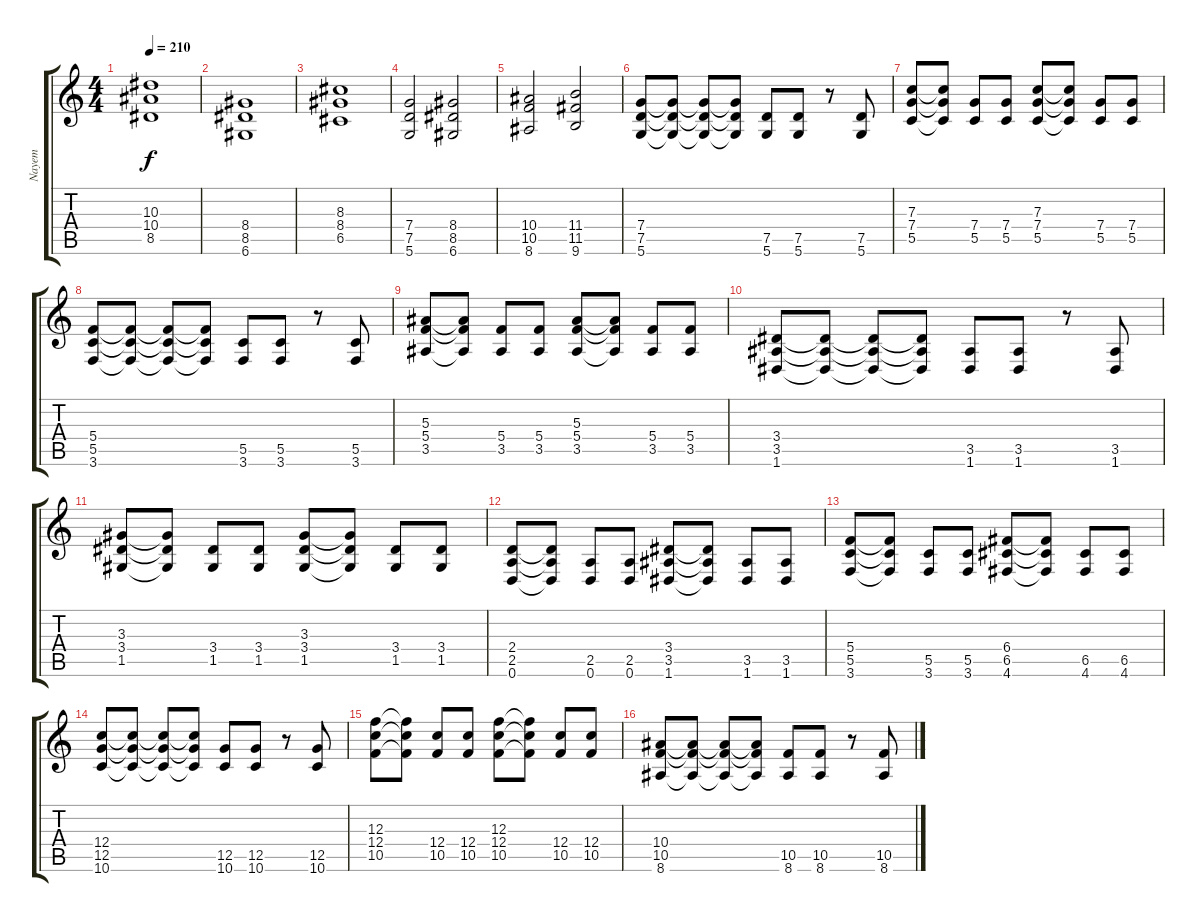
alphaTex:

\track ("Nayem" "Nayem") {instrument distortionguitar}
\staff {score tabs}
\tuning (D4 A3 F3 C3 G2 D2) {hide}
\ts (4 4)
\tempo 210
\clef g2
\ks c
(10.3 10.4 8.5).1{dy f} |
(8.4 8.5 6.6).1 |
(8.3 8.4 6.5).1 |
(7.4 7.5 5.6).2 (8.4 8.5 6.6).2 |
(10.4 10.5 8.6).2 (11.4 11.5 9.6).2 |
(7.4 7.5 5.6).8 (7.4{t} 7.5{t} 5.6{t}).8 (7.4{t} 7.5{t} 5.6{t}).8 (7.4{t} 7.5{t} 5.6{t}).8 (7.5 5.6).8 (7.5 5.6).8 r.8 (7.5 5.6).8 |
(7.3 7.4 5.5).8 (7.3{t} 7.4{t} 5.5{t}).8 (7.4 5.5).8 (7.4 5.5).8 (7.3 7.4 5.5).8 (7.3{t} 7.4{t} 5.5{t}).8 (7.4 5.5).8 (7.4 5.5).8 |
(5.4 5.5 3.6).8 (5.4{t} 5.5{t} 3.6{t}).8 (5.4{t} 5.5{t} 3.6{t}).8 (5.4{t} 5.5{t} 3.6{t}).8 (5.5 3.6).8 (5.5 3.6).8 r.8 (5.5 3.6).8 |
(5.3 5.4 3.5).8 (5.3{t} 5.4{t} 3.5{t}).8 (5.4 3.5).8 (5.4 3.5).8 (5.3 5.4 3.5).8 (5.3{t} 5.4{t} 3.5{t}).8 (5.4 3.5).8 (5.4 3.5).8 |
(3.4 3.5 1.6).8 (3.4{t} 3.5{t} 1.6{t}).8 (3.4{t} 3.5{t} 1.6{t}).8 (3.4{t} 3.5{t} 1.6{t}).8 (3.5 1.6).8 (3.5 1.6).8 r.8 (3.5 1.6).8 |
(3.3 3.4 1.5).8 (3.3{t} 3.4{t} 1.5{t}).8 (3.4 1.5).8 (3.4 1.5).8 (3.3 3.4 1.5).8 (3.3{t} 3.4{t} 1.5{t}).8 (3.4 1.5).8 (3.4 1.5).8 |
(2.4 2.5 0.6).8 (2.4{t} 2.5{t} 0.6{t}).8 (2.5 0.6).8 (2.5 0.6).8 (3.4 3.5 1.6).8 (3.4{t} 3.5{t} 1.6{t}).8 (3.5 1.6).8 (3.5 1.6).8 |
(5.4 5.5 3.6).8 (5.4{t} 5.5{t} 3.6{t}).8 (5.5 3.6).8 (5.5 3.6).8 (6.4 6.5 4.6).8 (6.4{t} 6.5{t} 4.6{t}).8 (6.5 4.6).8 (6.5 4.6).8 |
(12.4 12.5 10.6).8 (12.4{t} 12.5{t} 10.6{t}).8 (12.4{t} 12.5{t} 10.6{t}).8 (12.4{t} 12.5{t} 10.6{t}).8 (12.5 10.6).8 (12.5 10.6).8 r.8 (12.5 10.6).8 |
(12.3 12.4 10.5).8 (12.3{t} 12.4{t} 10.5{t}).8 (12.4 10.5).8 (12.4 10.5).8 (12.3 12.4 10.5).8 (12.3{t} 12.4{t} 10.5{t}).8 (12.4 10.5).8 (12.4 10.5).8 |
(10.4 10.5 8.6).8 (10.4{t} 10.5{t} 8.6{t}).8 (10.4{t} 10.5{t} 8.6{t}).8 (10.4{t} 10.5{t} 8.6{t}).8 (10.5 8.6).8 (10.5 8.6).8 r.8 (10.5 8.6).8
